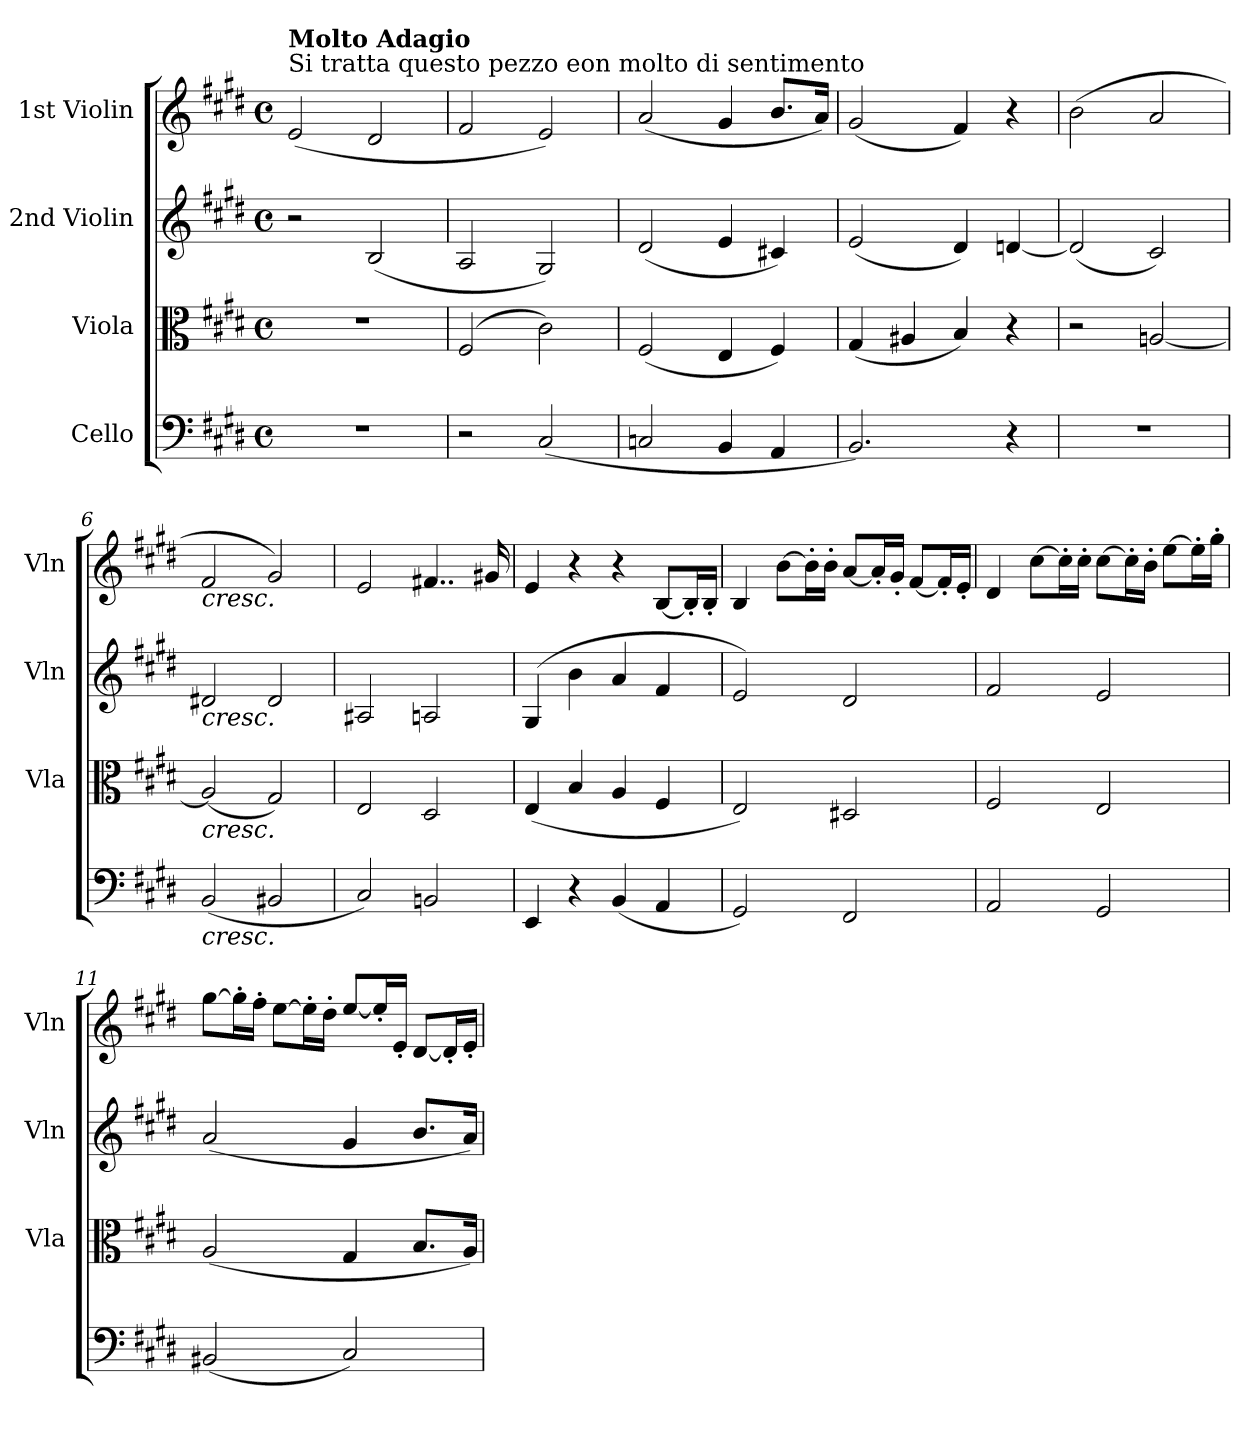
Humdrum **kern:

**kern	**kern	**kern	**kern
*part4	*part3	*part2	*part1
*staff4	*staff3	*staff2	*staff1
*I"Cello	*I"Viola	*I"2nd Violin	*I"1st Violin
*	*I'Vla	*I'Vln	*I'Vln
*clefF4	*clefC3	*clefG2	*clefG2
*k[f#c#g#d#]	*k[f#c#g#d#]	*k[f#c#g#d#]	*k[f#c#g#d#]
*E:	*E:	*E:	*E:
*M4/4	*M4/4	*M4/4	*M4/4
*met(c)	*met(c)	*met(c)	*met(c)
=1	=1	=1	=1
!	!	!	!LO:TX:a:t=Si tratta questo pezzo eon molto di sentimento
!	!	!	!LO:TX:a:B:t=Molto Adagio
1r	1r	2r	(2e
.	.	(2B	2d#
=2	=2	=2	=2
2r	(<2F#	2A	2f#
(2C#	2c#)	2G#)	2e)
=3	=3	=3	=3
2Cn	(2F#	(2d#	(2a
4BB	4E	4e	4g#
4AA	4F#)	4c#X)	8.bL
.	.	.	16aJk)
=4	=4	=4	=4
2.BB)	(4G#	(2e	(2g#
.	4A#X	.	.
.	4B)	4d#)	4f#)
4r	4r	[4dn	4r
=5	=5	=5	=5
1r	2r	(2d]	(<2b
.	[2An	2c#)	2a
=6	=6	=6	=6
!	!	!	!LO:TX:b:i:t=cresc.
!	!	!LO:TX:b:i:t=cresc.	!
!	!LO:TX:b:i:t=cresc.	!	!
!LO:TX:b:i:t=cresc.	!	!	!
(2BB	(2A]	2d#X	2f#
2BB#X	2G#)	2d#	2g#)
=7	=7	=7	=7
2C#)	2E	2A#X	2e
2BBn	2D#	2An	4..f#X
.	.	.	16g#X
=8	=8	=8	=8
4EE	(4E	(<4G#	4e
4r	4B	4b	4r
(4BB	4A	4a	4r
4AA	4F#	4f#	[8BL
.	.	.	16B'L]
.	.	.	16B'JJ
=9	=9	=9	=9
2GG#)	2E)	2e)	4B
.	.	.	[8bL
.	.	.	16b'L]
.	.	.	16b'JJ
2FF#	2D#X	2d#	[8aL
.	.	.	16a'L]
.	.	.	16g#'JJ
.	.	.	[8f#L
.	.	.	16f#'L]
.	.	.	16e'JJ
=10	=10	=10	=10
2AA	2F#	2f#	4d#
.	.	.	[8cc#L
.	.	.	16cc#'L]
.	.	.	16cc#'JJ
2GG#	2E	2e	[8cc#L
.	.	.	16cc#'L]
.	.	.	16b'JJ
.	.	.	[8eeL
.	.	.	16ee'L]
.	.	.	16gg#'JJ
=11	=11	=11	=11
(2BB#X	(2A	(2a	[8gg#L
.	.	.	16gg#'L]
.	.	.	16ff#'JJ
.	.	.	[8eeL
.	.	.	16ee'L]
.	.	.	16dd#'JJ
2C#)	4G#	4g#	[8eeL
.	.	.	16ee'L]
.	.	.	16e'JJ
.	8.BL	8.bL	[8d#L
.	.	.	16d#'L]
.	16AJk)	16aJk)	16e'JJ
=	=	=	=
*-	*-	*-	*-
